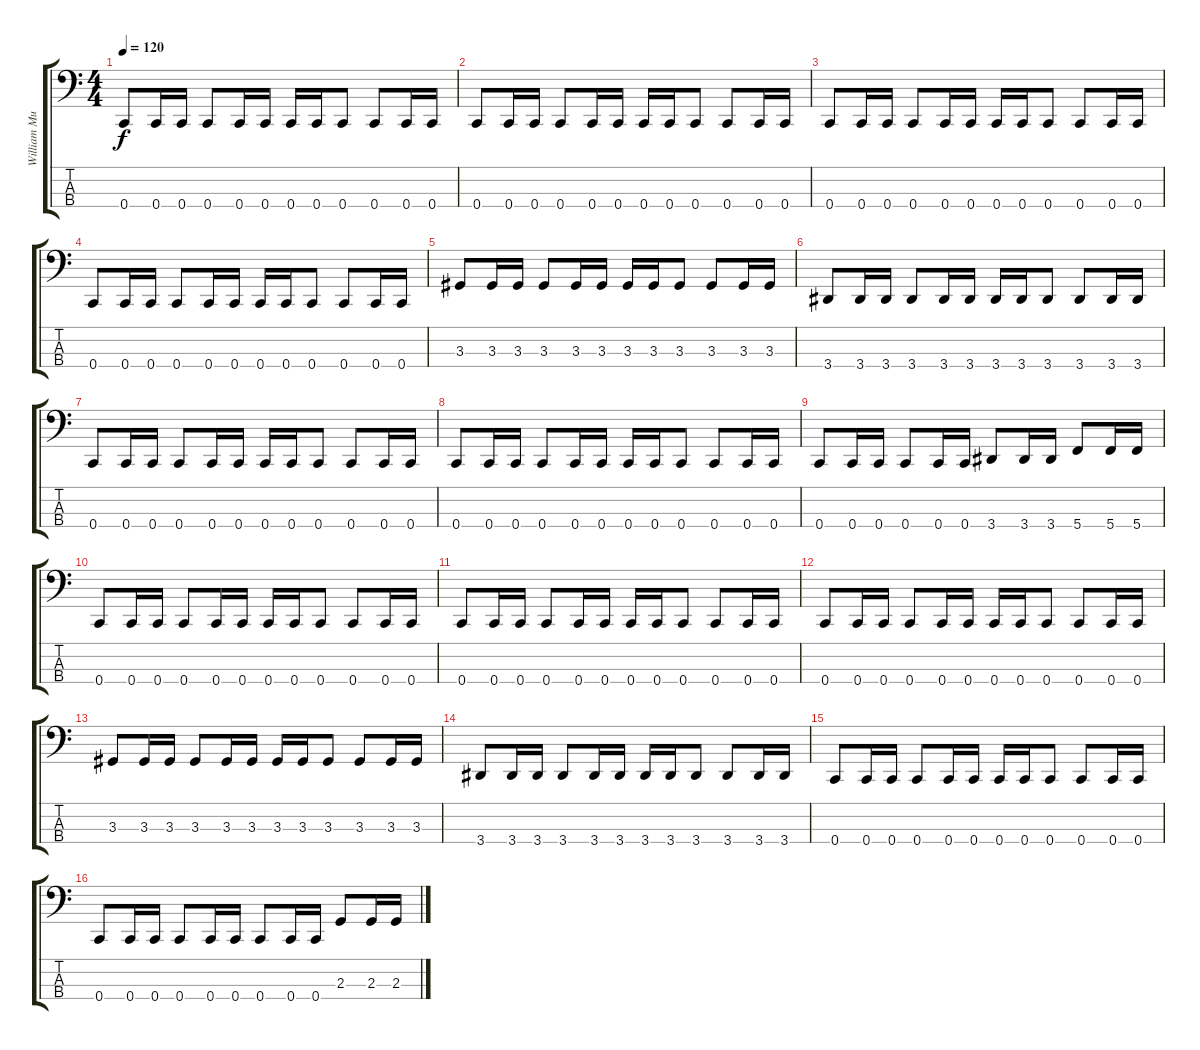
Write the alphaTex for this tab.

\track ("William Murderface" "William Mu") {instrument electricbasspick}
\staff {score tabs}
\tuning (Eb2 Bb1 F1 C1) {hide}
\ts (4 4)
\tempo 120
\clef f4
\ks c
0.4.8{dy f} 0.4.16 0.4.16 0.4.8 0.4.16 0.4.16 0.4.16 0.4.16 0.4.8 0.4.8 0.4.16 0.4.16 |
0.4.8 0.4.16 0.4.16 0.4.8 0.4.16 0.4.16 0.4.16 0.4.16 0.4.8 0.4.8 0.4.16 0.4.16 |
0.4.8 0.4.16 0.4.16 0.4.8 0.4.16 0.4.16 0.4.16 0.4.16 0.4.8 0.4.8 0.4.16 0.4.16 |
0.4.8 0.4.16 0.4.16 0.4.8 0.4.16 0.4.16 0.4.16 0.4.16 0.4.8 0.4.8 0.4.16 0.4.16 |
3.3.8 3.3.16 3.3.16 3.3.8 3.3.16 3.3.16 3.3.16 3.3.16 3.3.8 3.3.8 3.3.16 3.3.16 |
3.4.8 3.4.16 3.4.16 3.4.8 3.4.16 3.4.16 3.4.16 3.4.16 3.4.8 3.4.8 3.4.16 3.4.16 |
0.4.8 0.4.16 0.4.16 0.4.8 0.4.16 0.4.16 0.4.16 0.4.16 0.4.8 0.4.8 0.4.16 0.4.16 |
0.4.8 0.4.16 0.4.16 0.4.8 0.4.16 0.4.16 0.4.16 0.4.16 0.4.8 0.4.8 0.4.16 0.4.16 |
0.4.8 0.4.16 0.4.16 0.4.8 0.4.16 0.4.16 3.4.8 3.4.16 3.4.16 5.4.8 5.4.16 5.4.16 |
0.4.8 0.4.16 0.4.16 0.4.8 0.4.16 0.4.16 0.4.16 0.4.16 0.4.8 0.4.8 0.4.16 0.4.16 |
0.4.8 0.4.16 0.4.16 0.4.8 0.4.16 0.4.16 0.4.16 0.4.16 0.4.8 0.4.8 0.4.16 0.4.16 |
0.4.8 0.4.16 0.4.16 0.4.8 0.4.16 0.4.16 0.4.16 0.4.16 0.4.8 0.4.8 0.4.16 0.4.16 |
3.3.8 3.3.16 3.3.16 3.3.8 3.3.16 3.3.16 3.3.16 3.3.16 3.3.8 3.3.8 3.3.16 3.3.16 |
3.4.8 3.4.16 3.4.16 3.4.8 3.4.16 3.4.16 3.4.16 3.4.16 3.4.8 3.4.8 3.4.16 3.4.16 |
0.4.8 0.4.16 0.4.16 0.4.8 0.4.16 0.4.16 0.4.16 0.4.16 0.4.8 0.4.8 0.4.16 0.4.16 |
0.4.8 0.4.16 0.4.16 0.4.8 0.4.16 0.4.16 0.4.8 0.4.16 0.4.16 2.3.8 2.3.16 2.3.16
